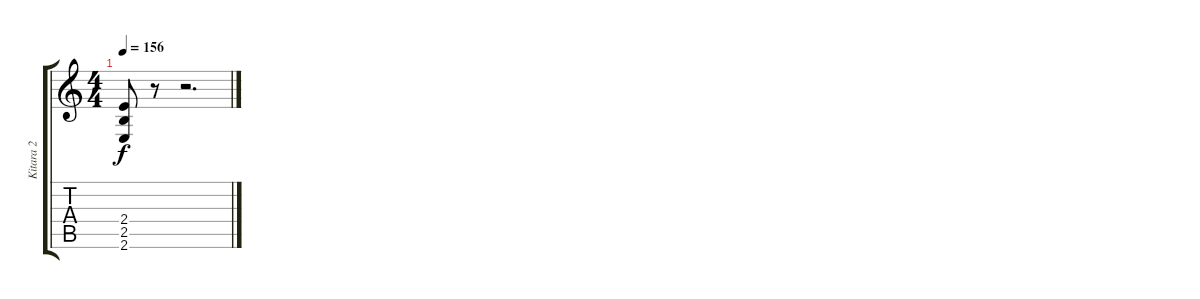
\track ("Kitara 2" "Kitara 2") {instrument distortionguitar}
\staff {score tabs}
\tuning (E4 B3 G3 D3 A2 D2) {hide}
\ts (4 4)
\tempo 156
\clef g2
\ks c
(2.4 2.5 2.6).8{dy f} r.8 r.2{d}
